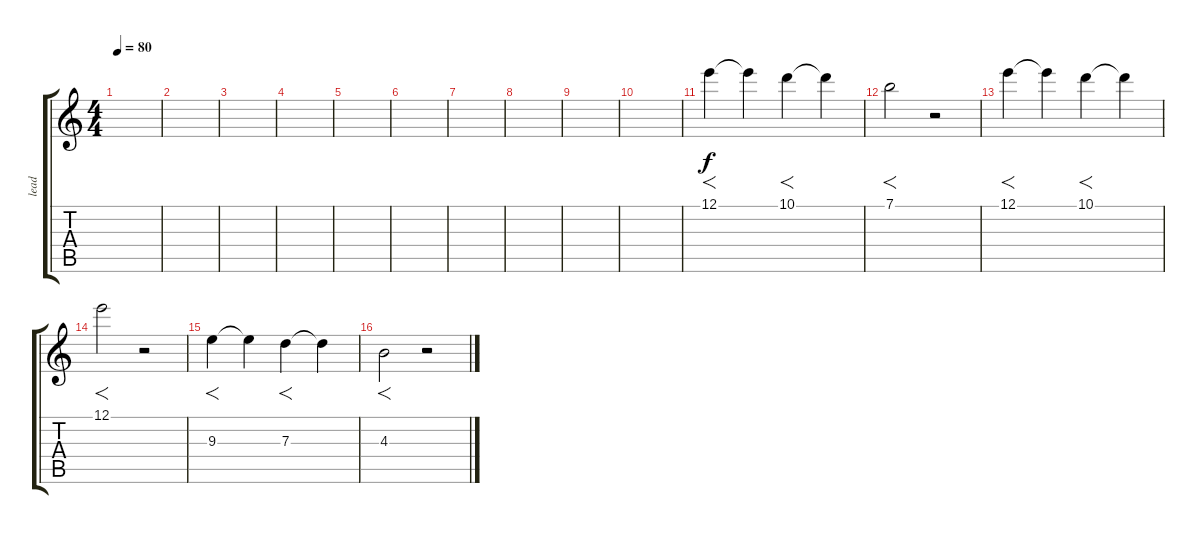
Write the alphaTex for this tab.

\track ("lead" "lead") {instrument distortionguitar}
\staff {score tabs}
\tuning (E4 B3 G3 D3 A2 E2) {hide}
\ts (4 4)
\tempo 80
\clef g2
\ks c
|
|
|
|
|
|
|
|
|
|
12.1.4{f} 12.1{t}.4 10.1.4{f} 10.1{t}.4 |
7.1.2{f} r.2 |
12.1.4{f} 12.1{t}.4 10.1.4{f} 10.1{t}.4 |
12.1.2{f} r.2 |
9.3.4{f} 9.3{t}.4 7.3.4{f} 7.3{t}.4 |
4.3.2{f} r.2
